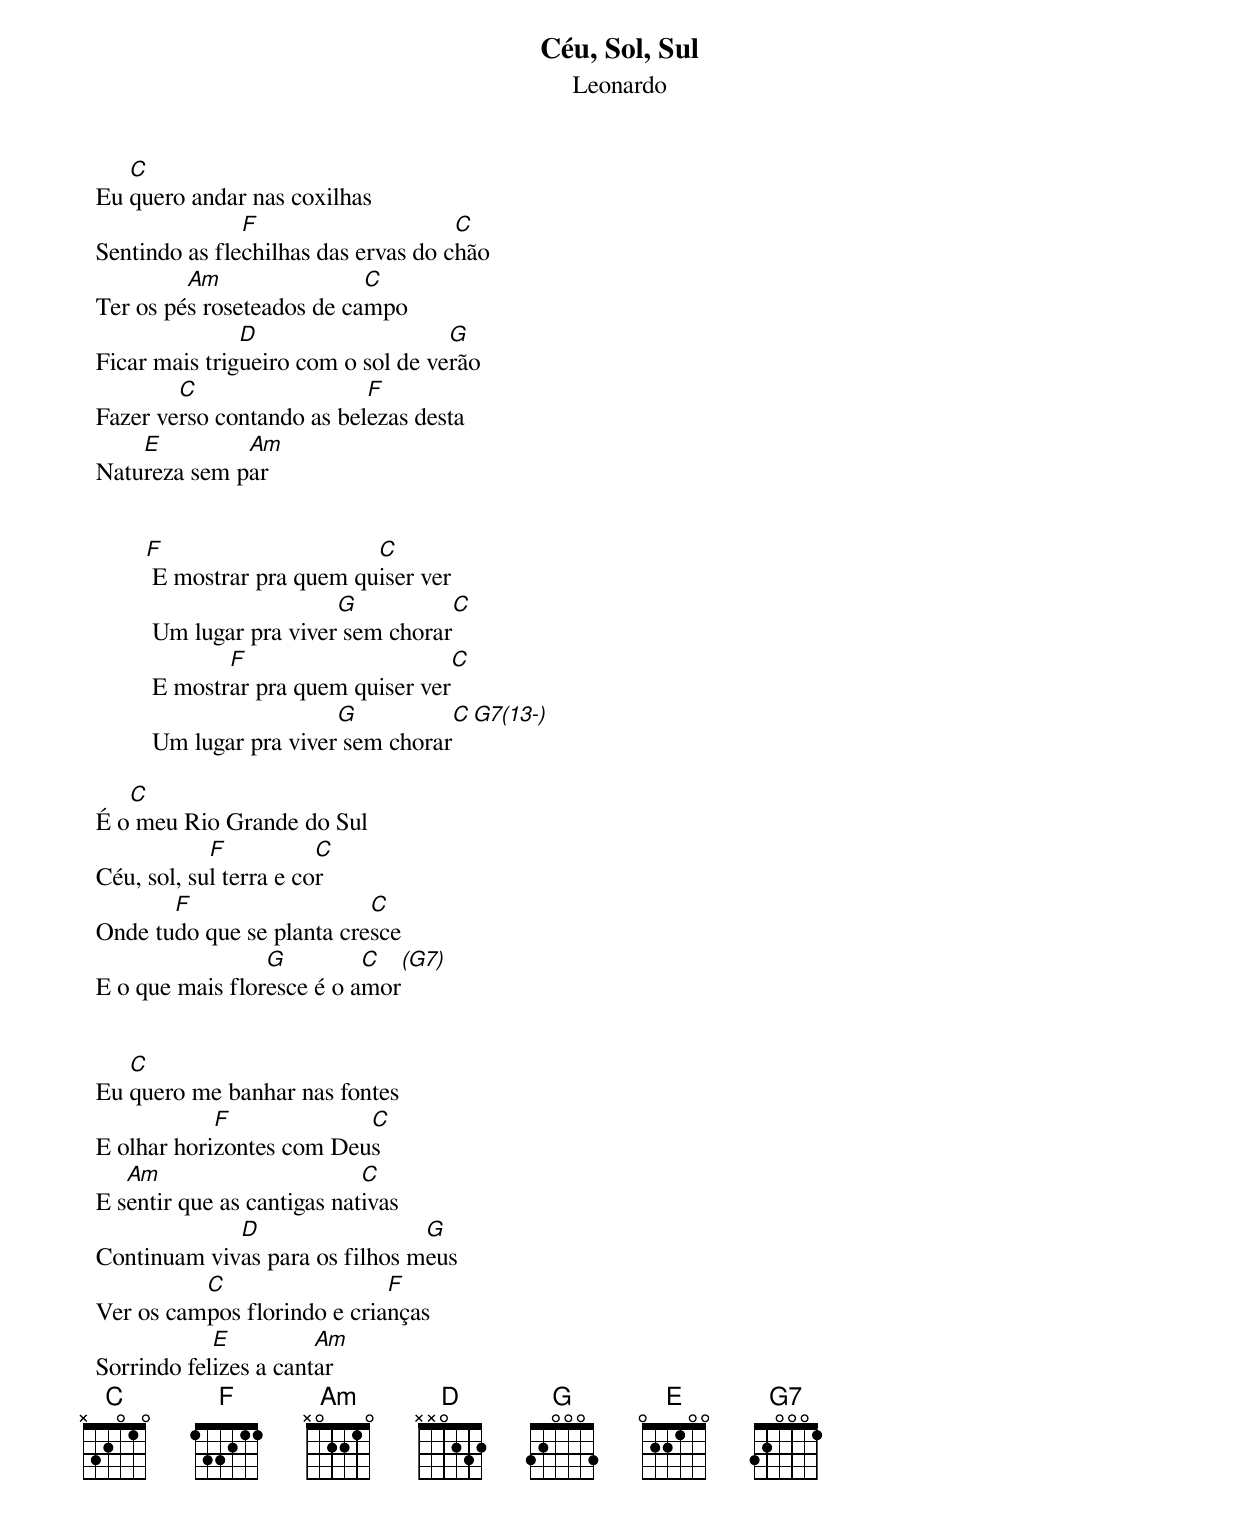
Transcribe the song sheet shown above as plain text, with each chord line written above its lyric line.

Céu, Sol, Sul
Leonardo


     C
  Eu quero andar nas coxilhas
                 F                     C
  Sentindo as flechilhas das ervas do chão
           Am                C
  Ter os pés roseteados de campo
                 D                    G
  Ficar mais trigueiro com o sol de verão
          C                  F
  Fazer verso contando as belezas desta
      E         Am
  Natureza sem par


          F                     C
           E mostrar pra quem quiser ver
                             G           C
           Um lugar pra viver sem chorar
                  F                     C
           E mostrar pra quem quiser ver
                             G           C   G7(13-)
           Um lugar pra viver sem chorar

     C
  É o meu Rio Grande do Sul
              F           C
  Céu, sol, sul terra e cor
         F                   C
  Onde tudo que se planta cresce
                   G         C   (G7)
  E o que mais floresce é o amor


     C
  Eu quero me banhar nas fontes
              F             C
  E olhar horizontes com Deus
     Am                       C
  E sentir que as cantigas nativas
               D                  G
  Continuam vivas para os filhos meus
            C                  F
  Ver os campos florindo e crianças
              E          Am
  Sorrindo felizes a cantar
